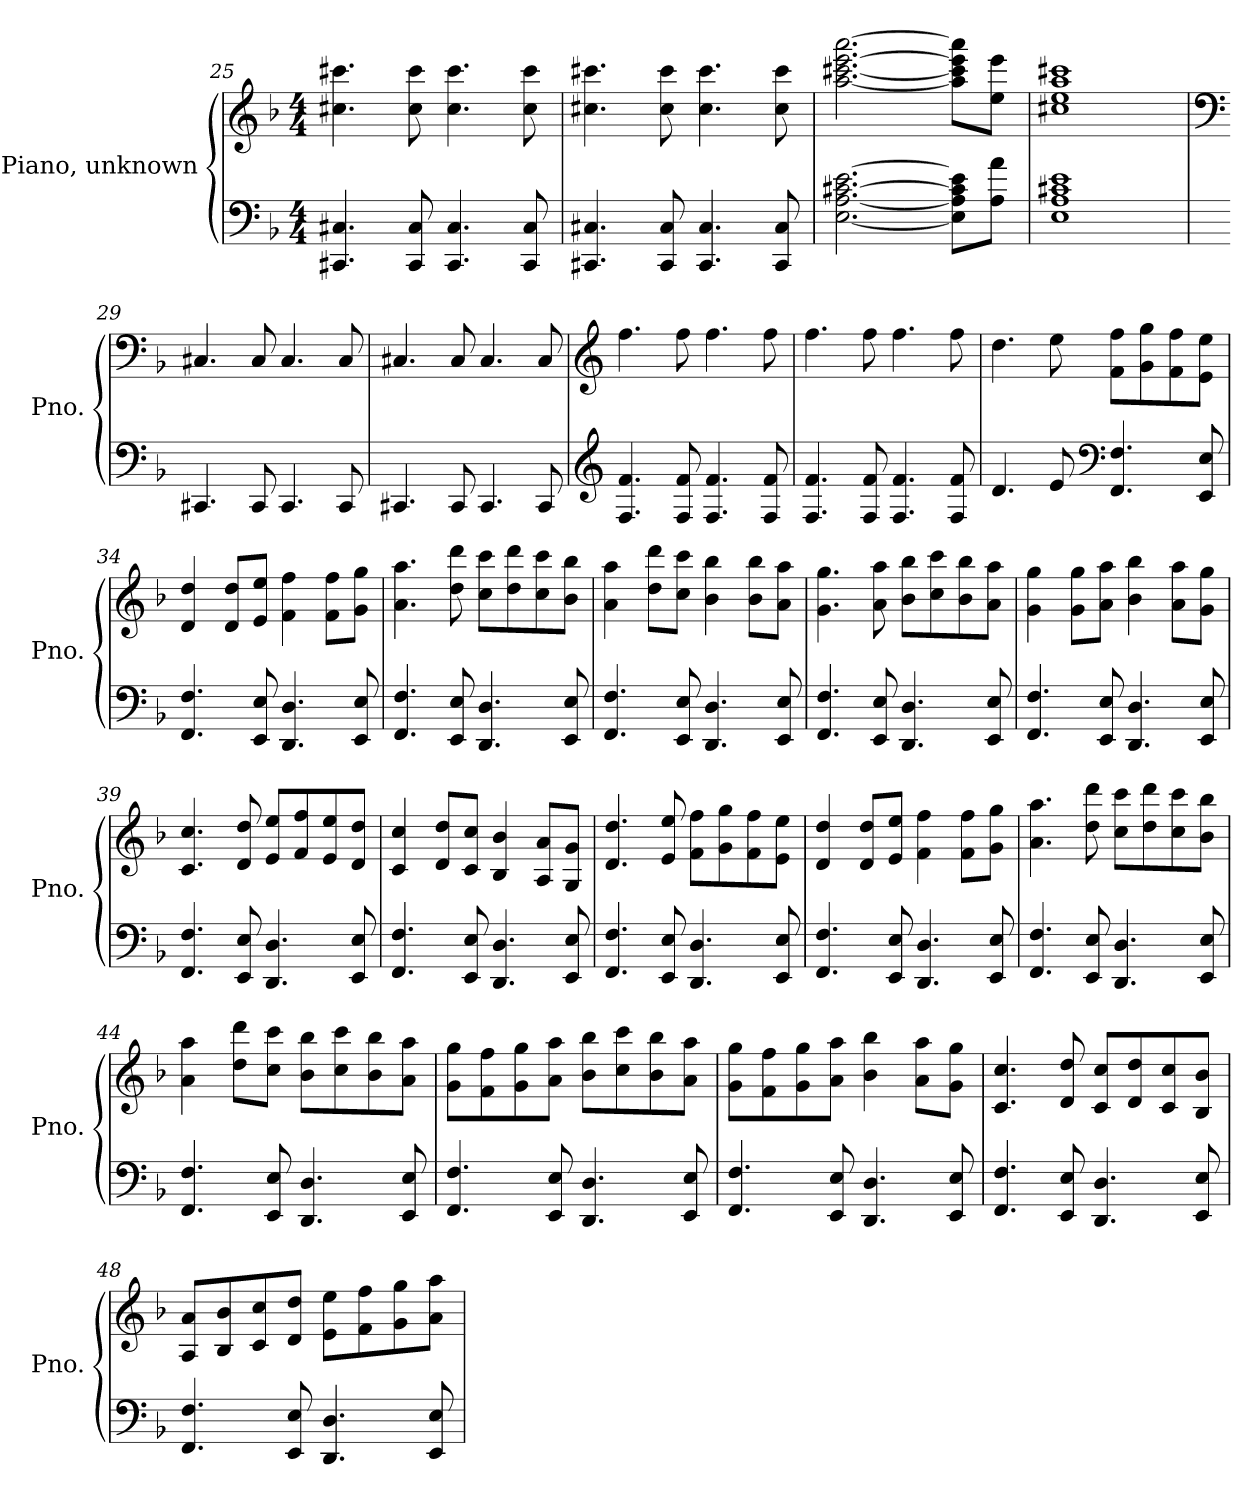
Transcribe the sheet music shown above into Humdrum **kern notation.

**kern	**kern
*part1	*part1
*staff2	*staff1
*I"Piano, unknown	*
*I'Pno.	*
*clefF4	*clefG2
*k[b-]	*k[b-]
*M4/4	*M4/4
=25	=25
4.CC#X/ 4.C#X/	4.cc#X\ 4.ccc#X\
8CC#/ 8C#/	8cc#\ 8ccc#\
4.CC#/ 4.C#/	4.cc#\ 4.ccc#\
8CC#/ 8C#/	8cc#\ 8ccc#\
=26	=26
4.CC#X/ 4.C#X/	4.cc#X\ 4.ccc#X\
8CC#/ 8C#/	8cc#\ 8ccc#\
4.CC#/ 4.C#/	4.cc#\ 4.ccc#\
8CC#/ 8C#/	8cc#\ 8ccc#\
=27	=27
[2.E\ [2.A\ [2.c#X\ [2.e\	[2.aa\ [2.ccc#X\ [2.eee\ [2.aaa\
8E\] 8A\] 8c#\] 8e\]L	8aa\] 8ccc#\] 8eee\] 8aaa\]L
8A\ 8a\J	8ee\ 8eee\J
=28	=28
1E 1A 1c#X 1e	1cc#X 1ee 1aa 1ccc#X
!!LO:PB:g=z
=29	=29
*	*clefF4
4.CC#X/	4.C#X/
8CC#/	8C#/
4.CC#/	4.C#/
8CC#/	8C#/
=30	=30
4.CC#X/	4.C#X/
8CC#/	8C#/
4.CC#/	4.C#/
8CC#/	8C#/
=31	=31
*clefG2	*clefG2
4.F/ 4.f/	4.ff\
8F/ 8f/	8ff\
4.F/ 4.f/	4.ff\
8F/ 8f/	8ff\
=32	=32
4.F/ 4.f/	4.ff\
8F/ 8f/	8ff\
4.F/ 4.f/	4.ff\
8F/ 8f/	8ff\
=33	=33
4.d/	4.dd\
8e/	8ee\
*clefF4	*
4.FF/ 4.F/	8f\ 8ff\L
.	8g\ 8gg\
.	8f\ 8ff\
8EE/ 8E/	8e\ 8ee\J
!!LO:LB:g=z
=34	=34
4.FF/ 4.F/	4d/ 4dd/
.	8d/ 8dd/L
8EE/ 8E/	8e/ 8ee/J
4.DD/ 4.D/	4f\ 4ff\
.	8f\ 8ff\L
8EE/ 8E/	8g\ 8gg\J
=35	=35
4.FF/ 4.F/	4.a\ 4.aa\
8EE/ 8E/	8dd\ 8ddd\
4.DD/ 4.D/	8cc\ 8ccc\L
.	8dd\ 8ddd\
.	8cc\ 8ccc\
8EE/ 8E/	8b-\ 8bb-\J
=36	=36
4.FF/ 4.F/	4a\ 4aa\
.	8dd\ 8ddd\L
8EE/ 8E/	8cc\ 8ccc\J
4.DD/ 4.D/	4b-\ 4bb-\
.	8b-\ 8bb-\L
8EE/ 8E/	8a\ 8aa\J
=37	=37
4.FF/ 4.F/	4.g\ 4.gg\
8EE/ 8E/	8a\ 8aa\
4.DD/ 4.D/	8b-\ 8bb-\L
.	8cc\ 8ccc\
.	8b-\ 8bb-\
8EE/ 8E/	8a\ 8aa\J
!!LO:LB:g=z
=38	=38
4.FF/ 4.F/	4g\ 4gg\
.	8g\ 8gg\L
8EE/ 8E/	8a\ 8aa\J
4.DD/ 4.D/	4b-\ 4bb-\
.	8a\ 8aa\L
8EE/ 8E/	8g\ 8gg\J
=39	=39
4.FF/ 4.F/	4.c/ 4.cc/
8EE/ 8E/	8d/ 8dd/
4.DD/ 4.D/	8e/ 8ee/L
.	8f/ 8ff/
.	8e/ 8ee/
8EE/ 8E/	8d/ 8dd/J
=40	=40
4.FF/ 4.F/	4c/ 4cc/
.	8d/ 8dd/L
8EE/ 8E/	8c/ 8cc/J
4.DD/ 4.D/	4B-/ 4b-/
.	8A/ 8a/L
8EE/ 8E/	8G/ 8g/J
=41	=41
4.FF/ 4.F/	4.d/ 4.dd/
8EE/ 8E/	8e/ 8ee/
4.DD/ 4.D/	8f\ 8ff\L
.	8g\ 8gg\
.	8f\ 8ff\
8EE/ 8E/	8e\ 8ee\J
=42	=42
4.FF/ 4.F/	4d/ 4dd/
.	8d/ 8dd/L
8EE/ 8E/	8e/ 8ee/J
4.DD/ 4.D/	4f\ 4ff\
.	8f\ 8ff\L
8EE/ 8E/	8g\ 8gg\J
!!LO:LB:g=z
=43	=43
4.FF/ 4.F/	4.a\ 4.aa\
8EE/ 8E/	8dd\ 8ddd\
4.DD/ 4.D/	8cc\ 8ccc\L
.	8dd\ 8ddd\
.	8cc\ 8ccc\
8EE/ 8E/	8b-\ 8bb-\J
=44	=44
4.FF/ 4.F/	4a\ 4aa\
.	8dd\ 8ddd\L
8EE/ 8E/	8cc\ 8ccc\J
4.DD/ 4.D/	8b-\ 8bb-\L
.	8cc\ 8ccc\
.	8b-\ 8bb-\
8EE/ 8E/	8a\ 8aa\J
=45	=45
4.FF/ 4.F/	8g\ 8gg\L
.	8f\ 8ff\
.	8g\ 8gg\
8EE/ 8E/	8a\ 8aa\J
4.DD/ 4.D/	8b-\ 8bb-\L
.	8cc\ 8ccc\
.	8b-\ 8bb-\
8EE/ 8E/	8a\ 8aa\J
=46	=46
4.FF/ 4.F/	8g\ 8gg\L
.	8f\ 8ff\
.	8g\ 8gg\
8EE/ 8E/	8a\ 8aa\J
4.DD/ 4.D/	4b-\ 4bb-\
.	8a\ 8aa\L
8EE/ 8E/	8g\ 8gg\J
!!LO:LB:g=z
=47	=47
4.FF/ 4.F/	4.c/ 4.cc/
8EE/ 8E/	8d/ 8dd/
4.DD/ 4.D/	8c/ 8cc/L
.	8d/ 8dd/
.	8c/ 8cc/
8EE/ 8E/	8B-/ 8b-/J
=48	=48
4.FF/ 4.F/	8A/ 8a/L
.	8B-/ 8b-/
.	8c/ 8cc/
8EE/ 8E/	8d/ 8dd/J
4.DD/ 4.D/	8e\ 8ee\L
.	8f\ 8ff\
.	8g\ 8gg\
8EE/ 8E/	8a\ 8aa\J
=	=
*-	*-
